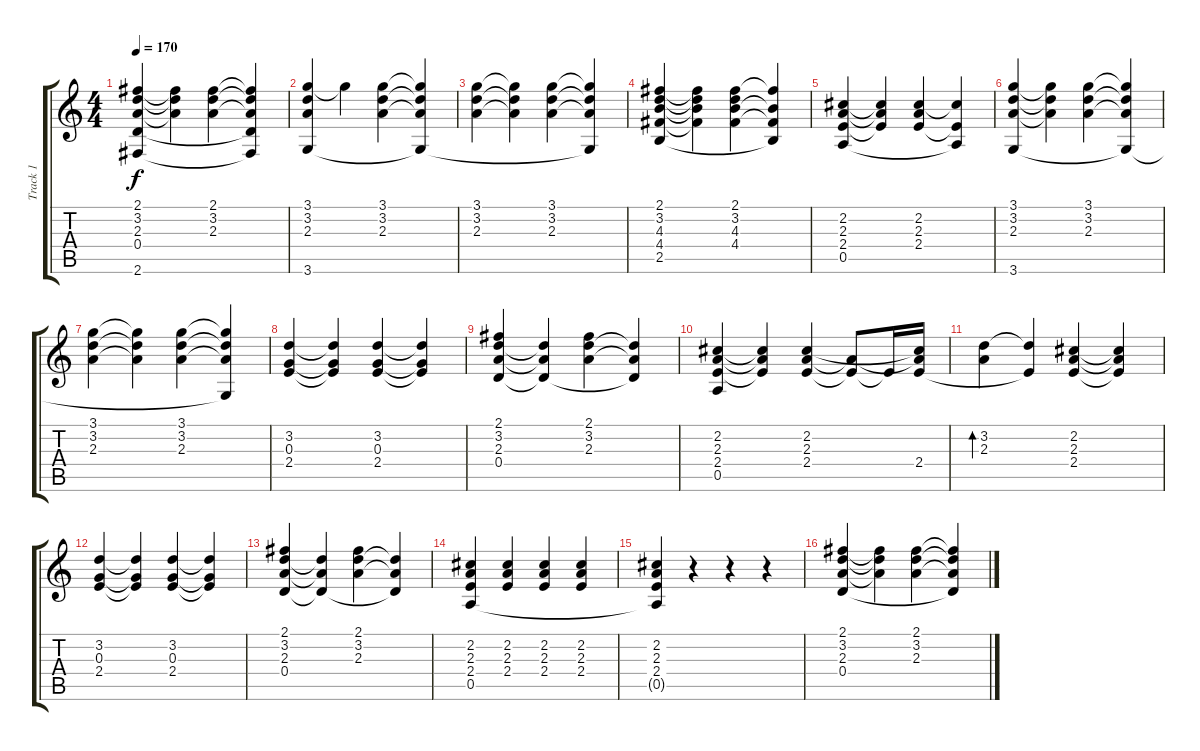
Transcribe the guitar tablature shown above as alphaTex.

\track ("Track 1" "Track 1") {instrument acousticguitarnylon}
\staff {score tabs}
\tuning (E4 B3 G3 D3 A2 E2) {hide}
\ts (4 4)
\tempo 170
\clef g2
\ks c
(2.1 3.2 2.3 0.4 2.6).4{dy f} (2.1{t} 3.2{t} 2.3{t}).4 (2.1 3.2 2.3).4 (2.1{t} 3.2{t} 2.3{t} 0.4{t} 2.6{t}).4 |
(3.1 3.2 2.3 3.6).4 3.1{t}.4 (3.1 3.2 2.3).4 (3.1{t} 3.2{t} 2.3{t} 3.6{t}).4 |
(3.1 3.2 2.3).4 (3.1{t} 3.2{t} 2.3{t}).4 (3.1 3.2 2.3).4 (3.1{t} 3.2{t} 2.3{t} 3.6{t}).4 |
(2.1 3.2 4.3 4.4 2.5).4 (2.1{t} 3.2{t} 4.3{t} 4.4{t}).4 (2.1 3.2 4.3 4.4).4 (2.1{t} 4.3{t} 4.4{t} 2.5{t}).4 |
(2.2 2.3 2.4 0.5).4 (2.2{t} 2.3{t} 2.4{t}).4 (2.2 2.3 2.4).4 (2.2{t} 2.4{t} 0.5{t}).4 |
(3.1 3.2 2.3 3.6).4 (3.1{t} 3.2{t} 2.3{t}).4 (3.1 3.2 2.3).4 (3.1{t} 3.2{t} 2.3{t} 3.6{t}).4 |
(3.1 3.2 2.3).4 (3.1{t} 3.2{t} 2.3{t}).4 (3.1 3.2 2.3).4 (3.1{t} 3.2{t} 2.3{t} 3.6{t}).4 |
(3.2 0.3 2.4).4 (3.2{t} 0.3{t} 2.4{t}).4 (3.2 0.3 2.4).4 (3.2{t} 0.3{t} 2.4{t}).4 |
(2.1 3.2 2.3 0.4).4 (3.2{t} 2.3{t} 0.4{t}).4 (2.1 3.2 2.3).4 (3.2{t} 2.3{t} 0.4{t}).4 |
(2.2 2.3 2.4 0.5).4 (2.2{t} 2.3{t} 2.4{t}).4 (2.2 2.3 2.4).4 (2.3{t} 2.4{t}).8 2.4{t}.16 (2.2{t} 2.3{t} 2.4).16 |
(3.2 2.3).4{bd 480} (3.2{t} 2.4{t}).4 (2.2 2.3 2.4).4 (2.2{t} 2.3{t} 2.4{t}).4 |
(3.2 0.3 2.4).4 (3.2{t} 0.3{t} 2.4{t}).4 (3.2 0.3 2.4).4 (3.2{t} 0.3{t} 2.4{t}).4 |
(2.1 3.2 2.3 0.4).4 (3.2{t} 2.3{t} 0.4{t}).4 (2.1 3.2 2.3).4 (3.2{t} 2.3{t} 0.4{t}).4 |
(2.2 2.3 2.4 0.5).4 (2.2 2.3 2.4).4 (2.2 2.3 2.4).4 (2.2 2.3 2.4).4 |
(2.2 2.3 2.4 0.5{t}).4 r.4 r.4 r.4 |
(2.1 3.2 2.3 0.4).4 (2.1{t} 3.2{t} 2.3{t}).4 (2.1 3.2 2.3).4 (2.1{t} 3.2{t} 2.3{t} 0.4{t}).4
